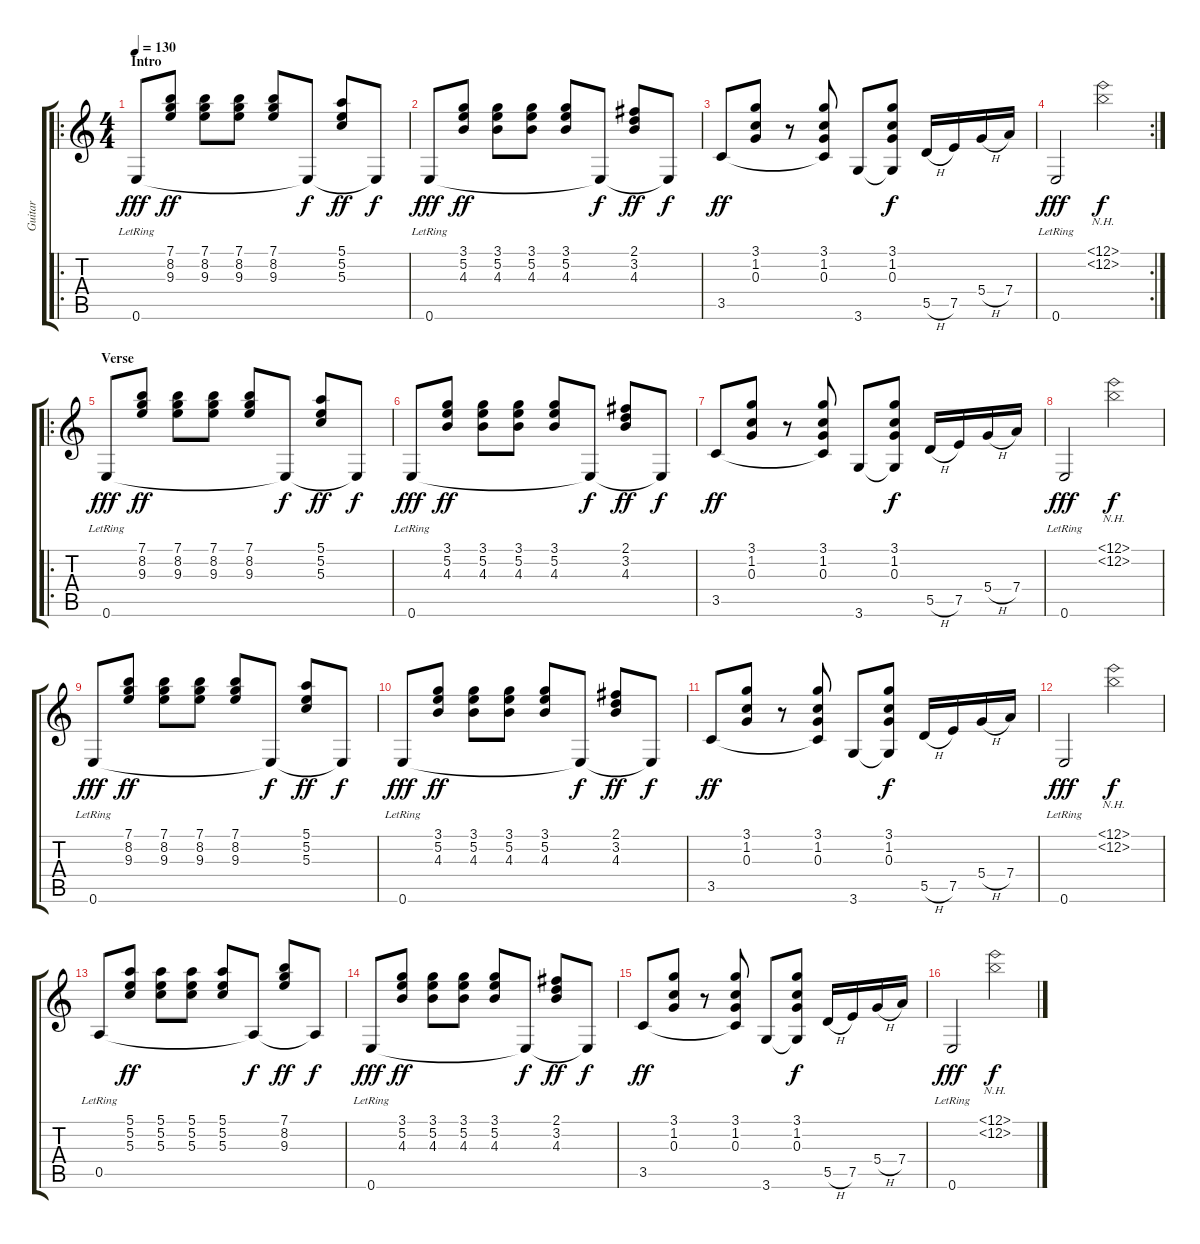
\track ("Guitar" "Guitar") {instrument acousticguitarsteel}
\staff {score tabs}
\tuning (E4 B3 G3 D3 A2 E2) {hide}
\ro
\ts (4 4)
\section ("" "Intro")
\tempo 130
\clef g2
\ks c
0.6{lr}.8{dy fff instrument acousticguitarsteel} (7.1 8.2 9.3).8{dy ff} (7.1 8.2 9.3).8 (7.1 8.2 9.3).8 (7.1 8.2 9.3).8 0.6{t}.8{dy f} (5.1 5.2 5.3).8{dy ff} 0.6{t}.8{dy f} |
0.6{lr}.8{dy fff} (3.1 5.2 4.3).8{dy ff} (3.1 5.2 4.3).8 (3.1 5.2 4.3).8 (3.1 5.2 4.3).8 0.6{t}.8{dy f} (2.1 3.2 4.3).8{dy ff} 0.6{t}.8{dy f} |
3.5.8{dy ff} (3.1 1.2 0.3).8 r.8 (3.1 1.2 0.3 3.5{t}).8 3.6.8 (3.1 1.2 0.3 3.6{t}).8{dy f} 5.5{h}.16 7.5.16 5.4{h}.16 7.4.16 |
\rc 2
0.6{lr}.2{dy fff} (12.1{nh} 12.2{nh}).2{dy f} |
\ro
\section ("" "Verse")
0.6{lr}.8{dy fff} (7.1 8.2 9.3).8{dy ff} (7.1 8.2 9.3).8 (7.1 8.2 9.3).8 (7.1 8.2 9.3).8 0.6{t}.8{dy f} (5.1 5.2 5.3).8{dy ff} 0.6{t}.8{dy f} |
0.6{lr}.8{dy fff} (3.1 5.2 4.3).8{dy ff} (3.1 5.2 4.3).8 (3.1 5.2 4.3).8 (3.1 5.2 4.3).8 0.6{t}.8{dy f} (2.1 3.2 4.3).8{dy ff} 0.6{t}.8{dy f} |
3.5.8{dy ff} (3.1 1.2 0.3).8 r.8 (3.1 1.2 0.3 3.5{t}).8 3.6.8 (3.1 1.2 0.3 3.6{t}).8{dy f} 5.5{h}.16 7.5.16 5.4{h}.16 7.4.16 |
0.6{lr}.2{dy fff} (12.1{nh} 12.2{nh}).2{dy f} |
0.6{lr}.8{dy fff} (7.1 8.2 9.3).8{dy ff} (7.1 8.2 9.3).8 (7.1 8.2 9.3).8 (7.1 8.2 9.3).8 0.6{t}.8{dy f} (5.1 5.2 5.3).8{dy ff} 0.6{t}.8{dy f} |
0.6{lr}.8{dy fff} (3.1 5.2 4.3).8{dy ff} (3.1 5.2 4.3).8 (3.1 5.2 4.3).8 (3.1 5.2 4.3).8 0.6{t}.8{dy f} (2.1 3.2 4.3).8{dy ff} 0.6{t}.8{dy f} |
3.5.8{dy ff} (3.1 1.2 0.3).8 r.8 (3.1 1.2 0.3 3.5{t}).8 3.6.8 (3.1 1.2 0.3 3.6{t}).8{dy f} 5.5{h}.16 7.5.16 5.4{h}.16 7.4.16 |
0.6{lr}.2{dy fff} (12.1{nh} 12.2{nh}).2{dy f} |
0.5{lr}.8 (5.1 5.2 5.3).8{dy ff} (5.1 5.2 5.3).8 (5.1 5.2 5.3).8 (5.1 5.2 5.3).8 0.5{t}.8{dy f} (7.1 8.2 9.3).8{dy ff} 0.5{t}.8{dy f} |
0.6{lr}.8{dy fff} (3.1 5.2 4.3).8{dy ff} (3.1 5.2 4.3).8 (3.1 5.2 4.3).8 (3.1 5.2 4.3).8 0.6{t}.8{dy f} (2.1 3.2 4.3).8{dy ff} 0.6{t}.8{dy f} |
3.5.8{dy ff} (3.1 1.2 0.3).8 r.8 (3.1 1.2 0.3 3.5{t}).8 3.6.8 (3.1 1.2 0.3 3.6{t}).8{dy f} 5.5{h}.16 7.5.16 5.4{h}.16 7.4.16 |
0.6{lr}.2{dy fff} (12.1{nh} 12.2{nh}).2{dy f}
